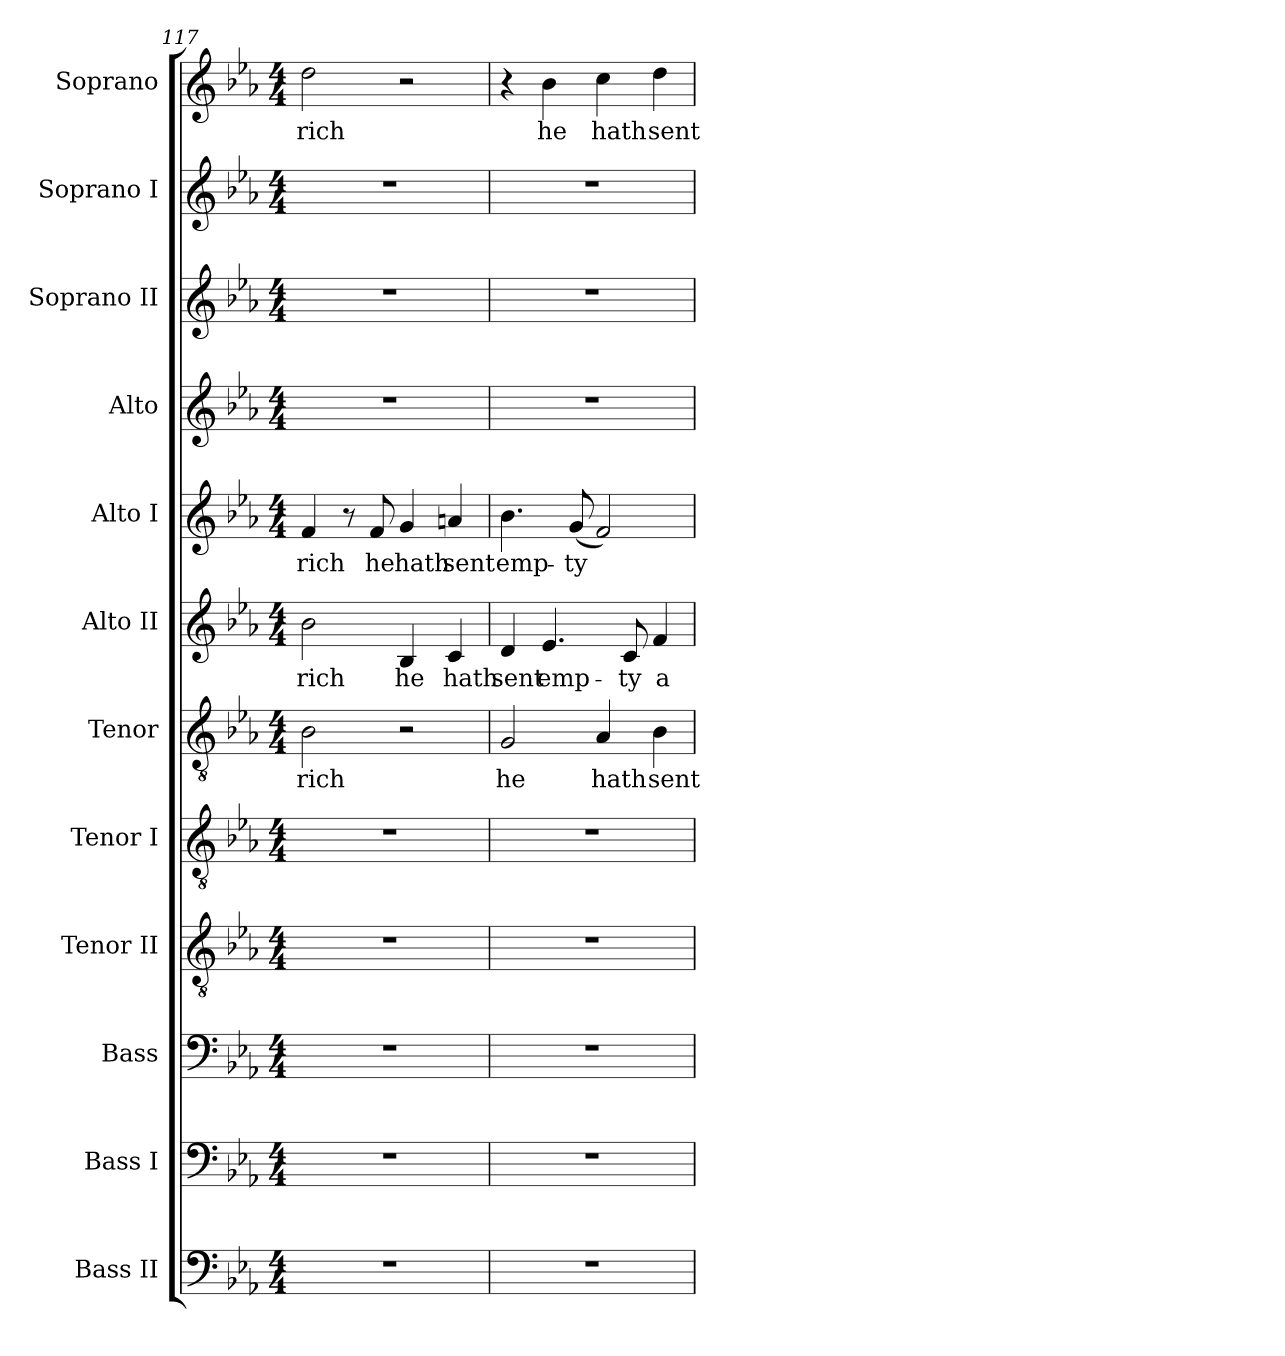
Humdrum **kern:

**kern	**kern	**kern	**kern	**kern	**kern	**text	**kern	**text	**kern	**text	**kern	**kern	**kern	**kern	**text
*part12	*part11	*part10	*part9	*part8	*part7	*part7	*part6	*part6	*part5	*part5	*part4	*part3	*part2	*part1	*part1
*staff12	*staff11	*staff10	*staff9	*staff8	*staff7	*staff7	*staff6	*staff6	*staff5	*staff5	*staff4	*staff3	*staff2	*staff1	*staff1
*I"Bass II	*I"Bass I	*I"Bass	*I"Tenor II	*I"Tenor I	*I"Tenor	*	*I"Alto II	*	*I"Alto I	*	*I"Alto	*I"Soprano II	*I"Soprano I	*I"Soprano	*
*I'BII	*I'BI	*I'B	*I'TII	*I'TI	*I'T	*	*I'AII	*	*I'AI	*	*I'A	*I'SII	*I'SI	*I'S	*
*clefF4	*clefF4	*clefF4	*clefGv2	*clefGv2	*clefGv2	*	*clefG2	*	*clefG2	*	*clefG2	*clefG2	*clefG2	*clefG2	*
*ITrd7c12	*	*ITrd7c12	*ITrd7c12	*ITrd7c12	*ITrd7c12	*	*	*	*	*	*	*	*	*	*
*k[b-e-a-]	*k[b-e-a-]	*k[b-e-a-]	*k[b-e-a-]	*k[b-e-a-]	*k[b-e-a-]	*	*k[b-e-a-]	*	*k[b-e-a-]	*	*k[b-e-a-]	*k[b-e-a-]	*k[b-e-a-]	*k[b-e-a-]	*
*E-:	*E-:	*E-:	*E-:	*E-:	*E-:	*	*E-:	*	*E-:	*	*E-:	*E-:	*E-:	*E-:	*
*M4/4	*M4/4	*M4/4	*M4/4	*M4/4	*M4/4	*	*M4/4	*	*M4/4	*	*M4/4	*M4/4	*M4/4	*M4/4	*
=117	=117	=117	=117	=117	=117	=117	=117	=117	=117	=117	=117	=117	=117	=117	=117
!	!	!	!	!	!	!LO:LY:b:color=#000000	!	!	!	!	!	!	!	!	!
!	!	!	!	!	!	!	!	!LO:LY:b:color=#000000	!	!	!	!	!	!	!
!	!	!	!	!	!	!	!	!	!	!LO:LY:b:color=#000000	!	!	!	!	!
!	!	!	!	!	!	!	!	!	!	!	!	!	!	!	!LO:LY:b:color=#000000
1r	1r	1r	1r	1r	2BB-i\	rich	2b-i\	rich	4fi/	rich	1r	1r	1r	2ddi\	rich
.	.	.	.	.	.	.	.	.	8r	.	.	.	.	.	.
!	!	!	!	!	!	!	!	!	!	!LO:LY:b:color=#000000	!	!	!	!	!
.	.	.	.	.	.	.	.	.	8fi/	he	.	.	.	.	.
!	!	!	!	!	!	!	!	!LO:LY:b:color=#000000	!	!	!	!	!	!	!
!	!	!	!	!	!	!	!	!	!	!LO:LY:b:color=#000000	!	!	!	!	!
.	.	.	.	.	2r	.	4B-i/	he	4gi/	hath	.	.	.	2r	.
!	!	!	!	!	!	!	!	!LO:LY:b:color=#000000	!	!	!	!	!	!	!
!	!	!	!	!	!	!	!	!	!	!LO:LY:b:color=#000000	!	!	!	!	!
.	.	.	.	.	.	.	4ci/	hath	4ani/	sent	.	.	.	.	.
!!LO:PB:g=z
=118	=118	=118	=118	=118	=118	=118	=118	=118	=118	=118	=118	=118	=118	=118	=118
!	!	!	!	!	!	!LO:LY:b:color=#000000	!	!	!	!	!	!	!	!	!
!	!	!	!	!	!	!	!	!LO:LY:b:color=#000000	!	!	!	!	!	!	!
!	!	!	!	!	!	!	!	!	!	!LO:LY:b:color=#000000	!	!	!	!	!
1r	1r	1r	1r	1r	2GGi/	he	4di/	sent	4.b-i\	emp-	1r	1r	1r	4r	.
!	!	!	!	!	!	!	!	!LO:LY:b:color=#000000	!	!	!	!	!	!	!
!	!	!	!	!	!	!	!	!	!	!	!	!	!	!	!LO:LY:b:color=#000000
.	.	.	.	.	.	.	4.e-i/	emp-	.	.	.	.	.	4b-i\	he
!	!	!	!	!	!	!	!	!	!	!LO:LY:b:color=#000000	!	!	!	!	!
.	.	.	.	.	.	.	.	.	(8gi/	-ty	.	.	.	.	.
!	!	!	!	!	!	!LO:LY:b:color=#000000	!	!	!	!	!	!	!	!	!
!	!	!	!	!	!	!	!	!	!	!	!	!	!	!	!LO:LY:b:color=#000000
.	.	.	.	.	4AA-i/	hath	.	.	2fi/)	.	.	.	.	4cci\	hath
!	!	!	!	!	!	!	!	!LO:LY:b:color=#000000	!	!	!	!	!	!	!
.	.	.	.	.	.	.	8ci/	-ty	.	.	.	.	.	.	.
!	!	!	!	!	!	!LO:LY:b:color=#000000	!	!	!	!	!	!	!	!	!
!	!	!	!	!	!	!	!	!LO:LY:b:color=#000000	!	!	!	!	!	!	!
!	!	!	!	!	!	!	!	!	!	!	!	!	!	!	!LO:LY:b:color=#000000
.	.	.	.	.	4BB-i\	sent	4fi/	a-	.	.	.	.	.	4ddi\	sent
=	=	=	=	=	=	=	=	=	=	=	=	=	=	=	=
*-	*-	*-	*-	*-	*-	*-	*-	*-	*-	*-	*-	*-	*-	*-	*-
